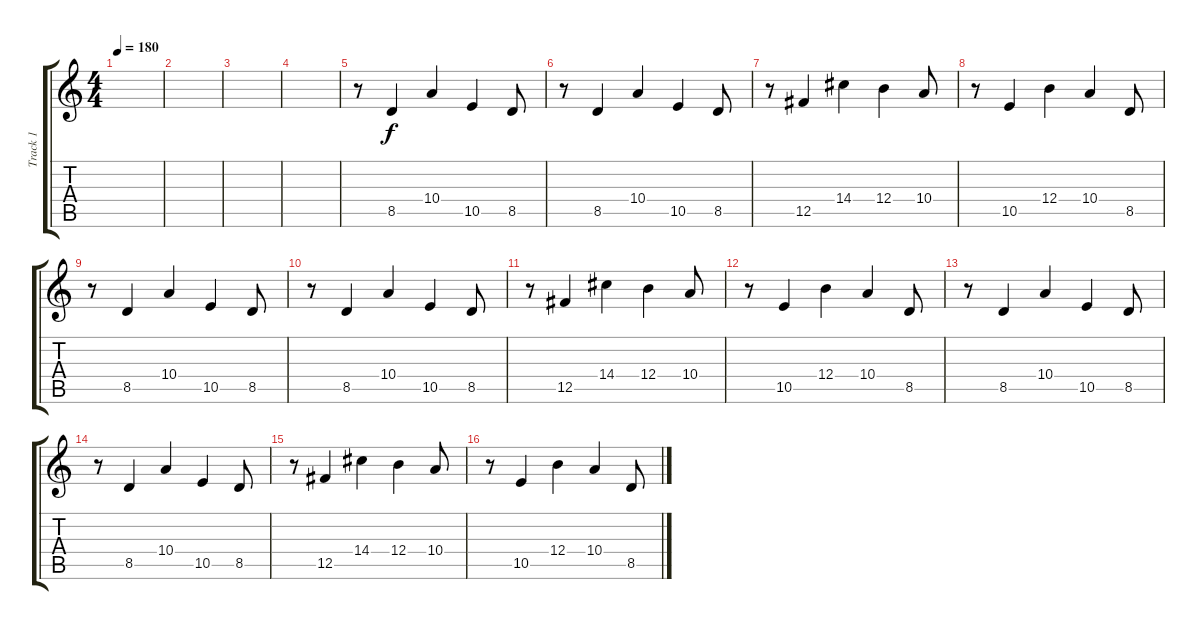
\track ("Track 1" "Track 1") {instrument distortionguitar}
\staff {score tabs}
\tuning (Db4 Ab3 E3 B2 Gb2 B1) {hide}
\ts (4 4)
\tempo 180
\clef g2
\ks c
|
|
|
|
r.8 8.5.4 10.4.4 10.5.4 8.5.8 |
r.8 8.5.4 10.4.4 10.5.4 8.5.8 |
r.8 12.5.4 14.4.4 12.4.4 10.4.8 |
r.8 10.5.4 12.4.4 10.4.4 8.5.8 |
r.8 8.5.4 10.4.4 10.5.4 8.5.8 |
r.8 8.5.4 10.4.4 10.5.4 8.5.8 |
r.8 12.5.4 14.4.4 12.4.4 10.4.8 |
r.8 10.5.4 12.4.4 10.4.4 8.5.8 |
r.8 8.5.4 10.4.4 10.5.4 8.5.8 |
r.8 8.5.4 10.4.4 10.5.4 8.5.8 |
r.8 12.5.4 14.4.4 12.4.4 10.4.8 |
r.8 10.5.4 12.4.4 10.4.4 8.5.8
